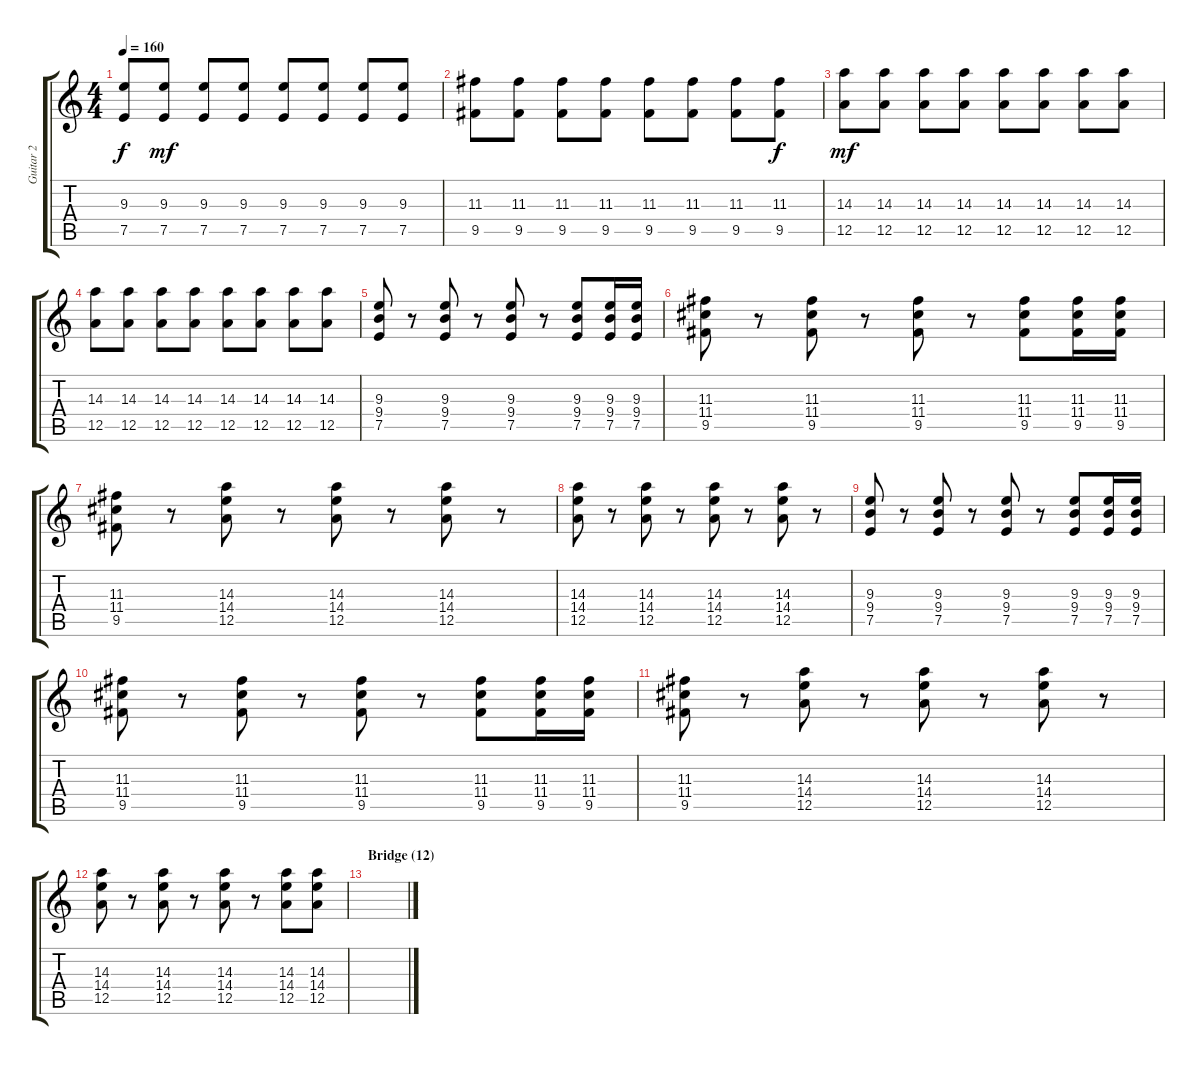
\track ("Guitar 2" "Guitar 2") {instrument distortionguitar}
\staff {score tabs}
\tuning (E4 B3 G3 D3 A2 E2) {hide}
\ts (4 4)
\tempo 160
\clef g2
\ks c
(9.3 7.5).8{dy f} (9.3 7.5).8{dy mf volume 11} (9.3 7.5).8 (9.3 7.5).8 (9.3 7.5).8 (9.3 7.5).8 (9.3 7.5).8 (9.3 7.5).8 |
(11.3 9.5).8 (11.3 9.5).8 (11.3 9.5).8 (11.3 9.5).8 (11.3 9.5).8 (11.3 9.5).8 (11.3 9.5).8 (11.3 9.5).8{dy f} |
(14.3 12.5).8{dy mf} (14.3 12.5).8 (14.3 12.5).8 (14.3 12.5).8 (14.3 12.5).8 (14.3 12.5).8 (14.3 12.5).8 (14.3 12.5).8 |
(14.3 12.5).8 (14.3 12.5).8 (14.3 12.5).8 (14.3 12.5).8 (14.3 12.5).8 (14.3 12.5).8 (14.3 12.5).8 (14.3 12.5).8 |
(9.3 9.4 7.5).8{volume 14} r.8 (9.3 9.4 7.5).8 r.8 (9.3 9.4 7.5).8 r.8 (9.3 9.4 7.5).8 (9.3 9.4 7.5).16 (9.3 9.4 7.5).16 |
(11.3 11.4 9.5).8 r.8 (11.3 11.4 9.5).8 r.8 (11.3 11.4 9.5).8 r.8 (11.3 11.4 9.5).8 (11.3 11.4 9.5).16 (11.3 11.4 9.5).16 |
(11.3 11.4 9.5).8 r.8 (14.3 14.4 12.5).8 r.8 (14.3 14.4 12.5).8 r.8 (14.3 14.4 12.5).8 r.8 |
(14.3 14.4 12.5).8 r.8 (14.3 14.4 12.5).8 r.8 (14.3 14.4 12.5).8 r.8 (14.3 14.4 12.5).8 r.8 |
(9.3 9.4 7.5).8{volume 14} r.8 (9.3 9.4 7.5).8 r.8 (9.3 9.4 7.5).8 r.8 (9.3 9.4 7.5).8 (9.3 9.4 7.5).16 (9.3 9.4 7.5).16 |
(11.3 11.4 9.5).8 r.8 (11.3 11.4 9.5).8 r.8 (11.3 11.4 9.5).8 r.8 (11.3 11.4 9.5).8 (11.3 11.4 9.5).16 (11.3 11.4 9.5).16 |
(11.3 11.4 9.5).8 r.8 (14.3 14.4 12.5).8 r.8 (14.3 14.4 12.5).8 r.8 (14.3 14.4 12.5).8 r.8 |
(14.3 14.4 12.5).8 r.8 (14.3 14.4 12.5).8 r.8 (14.3 14.4 12.5).8 r.8 (14.3 14.4 12.5).8 (14.3 14.4 12.5).8 |
\section ("" "Bridge (12)")
